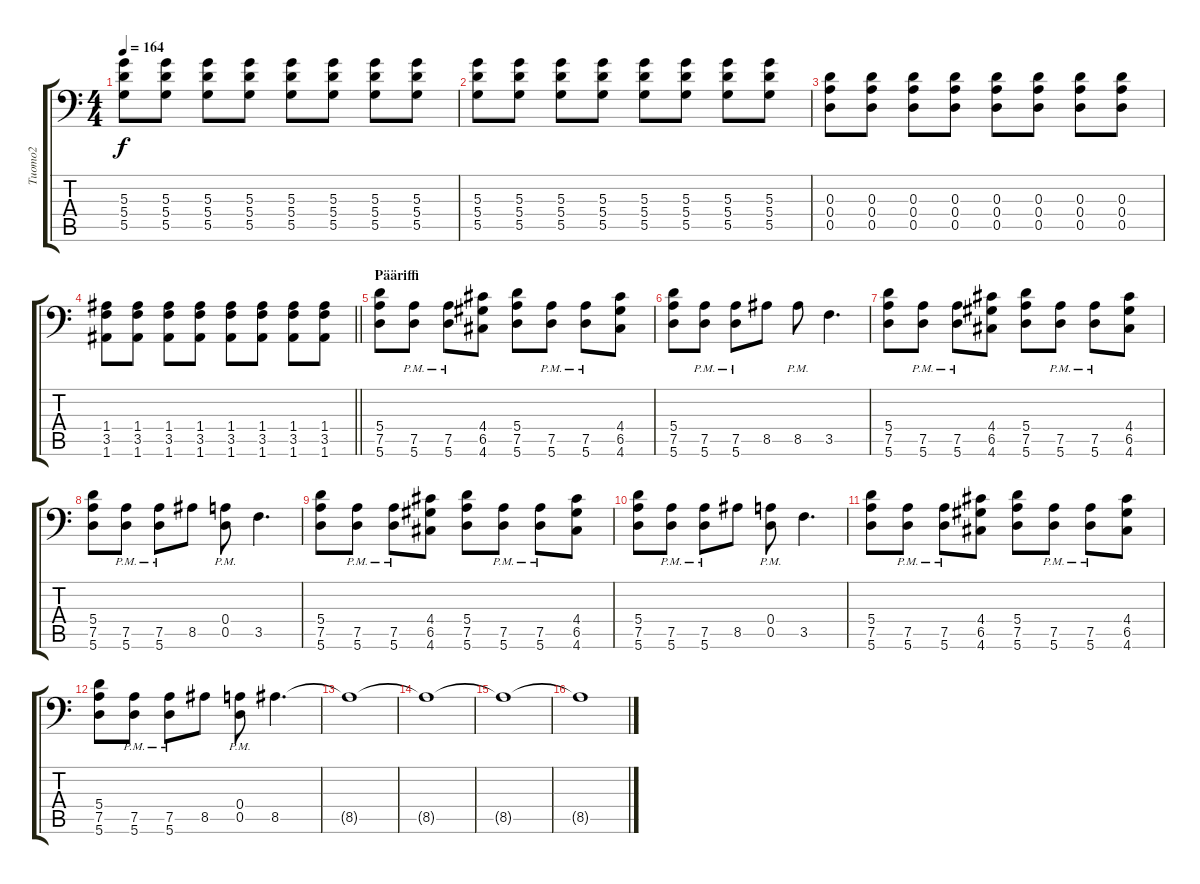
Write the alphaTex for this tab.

\track ("Tuomo2" "Tuomo2") {instrument distortionguitar}
\staff {score tabs}
\tuning (B3 G3 D3 A2 D2 A1) {hide}
\ts (4 4)
\tempo 164
\clef f4
\ks c
(5.3 5.4 5.5).8{dy f} (5.3 5.4 5.5).8 (5.3 5.4 5.5).8 (5.3 5.4 5.5).8 (5.3 5.4 5.5).8 (5.3 5.4 5.5).8 (5.3 5.4 5.5).8 (5.3 5.4 5.5).8 |
(5.3 5.4 5.5).8 (5.3 5.4 5.5).8 (5.3 5.4 5.5).8 (5.3 5.4 5.5).8 (5.3 5.4 5.5).8 (5.3 5.4 5.5).8 (5.3 5.4 5.5).8 (5.3 5.4 5.5).8 |
(0.3 0.4 0.5).8 (0.3 0.4 0.5).8 (0.3 0.4 0.5).8 (0.3 0.4 0.5).8 (0.3 0.4 0.5).8 (0.3 0.4 0.5).8 (0.3 0.4 0.5).8 (0.3 0.4 0.5).8 |
\barLineRight lightlight
(1.4 3.5 1.6).8 (1.4 3.5 1.6).8 (1.4 3.5 1.6).8 (1.4 3.5 1.6).8 (1.4 3.5 1.6).8 (1.4 3.5 1.6).8 (1.4 3.5 1.6).8 (1.4 3.5 1.6).8 |
\section ("" "Pääriffi")
(5.4 7.5 5.6).8 (7.5{pm} 5.6{pm}).8 (7.5{pm} 5.6{pm}).8 (4.4 6.5 4.6).8 (5.4 7.5 5.6).8 (7.5{pm} 5.6{pm}).8 (7.5{pm} 5.6{pm}).8 (4.4 6.5 4.6).8 |
(5.4 7.5 5.6).8 (7.5{pm} 5.6{pm}).8 (7.5{pm} 5.6{pm}).8 8.5.8 8.5{pm}.8 3.5.4{d} |
(5.4 7.5 5.6).8 (7.5{pm} 5.6{pm}).8 (7.5{pm} 5.6{pm}).8 (4.4 6.5 4.6).8 (5.4 7.5 5.6).8 (7.5{pm} 5.6{pm}).8 (7.5{pm} 5.6{pm}).8 (4.4 6.5 4.6).8 |
(5.4 7.5 5.6).8 (7.5{pm} 5.6{pm}).8 (7.5{pm} 5.6{pm}).8 8.5.8 (0.4{pm} 0.5{pm}).8 3.5.4{d} |
(5.4 7.5 5.6).8 (7.5{pm} 5.6{pm}).8 (7.5{pm} 5.6{pm}).8 (4.4 6.5 4.6).8 (5.4 7.5 5.6).8 (7.5{pm} 5.6{pm}).8 (7.5{pm} 5.6{pm}).8 (4.4 6.5 4.6).8 |
(5.4 7.5 5.6).8 (7.5{pm} 5.6{pm}).8 (7.5{pm} 5.6{pm}).8 8.5.8 (0.4{pm} 0.5{pm}).8 3.5.4{d} |
(5.4 7.5 5.6).8 (7.5{pm} 5.6{pm}).8 (7.5{pm} 5.6{pm}).8 (4.4 6.5 4.6).8 (5.4 7.5 5.6).8 (7.5{pm} 5.6{pm}).8 (7.5{pm} 5.6{pm}).8 (4.4 6.5 4.6).8 |
(5.4 7.5 5.6).8 (7.5{pm} 5.6{pm}).8 (7.5{pm} 5.6{pm}).8 8.5.8 (0.4{pm} 0.5{pm}).8 8.5.4{d} |
8.5{t}.1 |
8.5{t}.1 |
8.5{t}.1 |
8.5{t}.1
